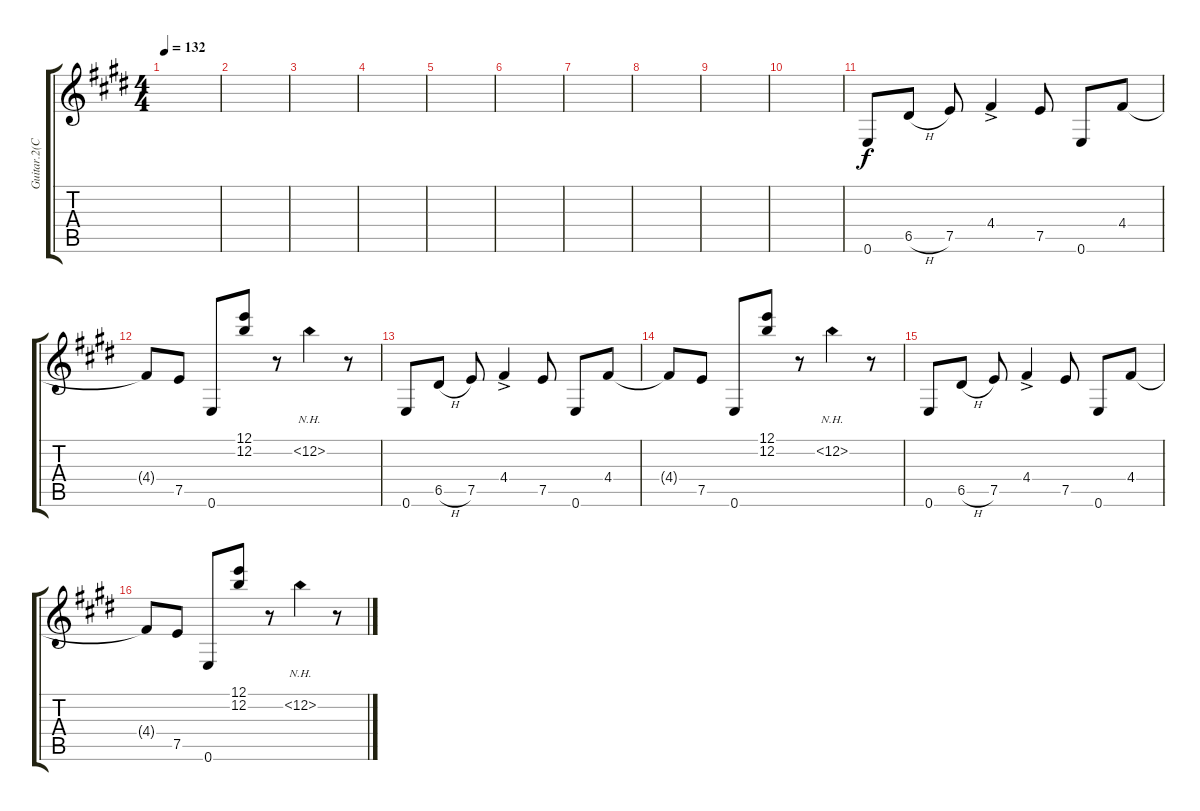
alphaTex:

\track ("Guitar.2(Crunch)" "Guitar.2(C") {instrument overdrivenguitar}
\staff {score tabs}
\tuning (E4 B3 G3 D3 A2 E2) {hide}
\ts (4 4)
\tempo 132
\clef g2
\ks e
|
|
|
|
|
|
|
|
|
|
0.6.8 6.5{h}.8 7.5.8 4.4{ac}.4 7.5.8 0.6.8 4.4.8 |
4.4{t}.8 7.5.8 0.6.8 (12.1 12.2).8 r.8 12.2{nh}.4 r.8 |
0.6.8 6.5{h}.8 7.5.8 4.4{ac}.4 7.5.8 0.6.8 4.4.8 |
4.4{t}.8 7.5.8 0.6.8 (12.1 12.2).8 r.8 12.2{nh}.4 r.8 |
0.6.8 6.5{h}.8 7.5.8 4.4{ac}.4 7.5.8 0.6.8 4.4.8 |
4.4{t}.8 7.5.8 0.6.8 (12.1 12.2).8 r.8 12.2{nh}.4 r.8
